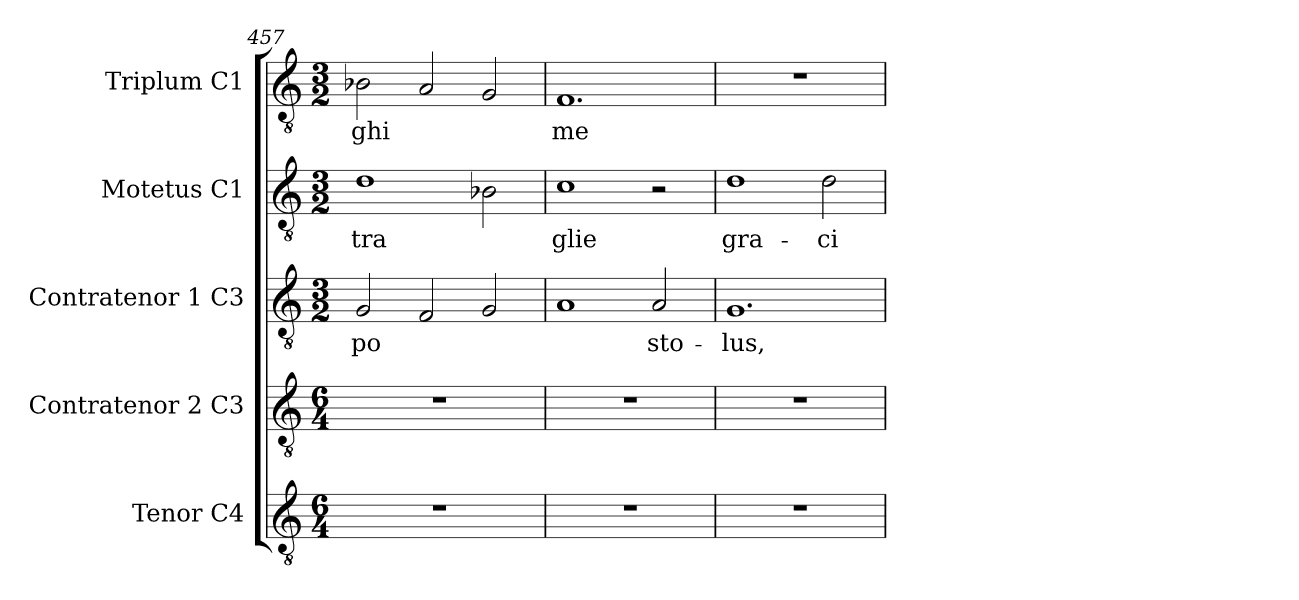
**kern	**kern	**kern	**text	**kern	**text	**kern	**text
*part5	*part4	*part3	*part3	*part2	*part2	*part1	*part1
*staff5	*staff4	*staff3	*staff3	*staff2	*staff2	*staff1	*staff1
*I"Tenor  C4	*I"Contratenor 2  C3	*I"Contratenor 1  C3	*	*I"Motetus  C1	*	*I"Triplum  C1	*
*I'T	*I'Ct2	*I'Ct1	*	*I'Mot	*	*I'Tr	*
*clefGv2	*clefGv2	*clefGv2	*	*clefGv2	*	*clefGv2	*
*k[]	*k[]	*k[]	*	*k[]	*	*k[]	*
*C:	*C:	*C:	*	*C:	*	*C:	*
*M6/4	*M6/4	*M3/2	*	*M3/2	*	*M3/2	*
=457	=457	=457	=457	=457	=457	=457	=457
!	!	!	!LO:LY:b:cj	!	!LO:LY:b:cj	!	!LO:LY:b:cj
1.r	1.r	2G/	-po-	1d	-tra-	2B-X\	-ghi
!	!	!	!LO:LY:b:cj	!	!	!	!LO:LY:b:cj
.	.	2F/	--	.	.	2A/	.
!	!	!	!LO:LY:b:cj	!	!LO:LY:b:cj	!	!LO:LY:b:cj
.	.	2G/	--	2B-\	--	2G/	.
=458	=458	=458	=458	=458	=458	=458	=458
!	!	!	!LO:LY:b:cj	!	!LO:LY:b:cj	!	!LO:LY:b:cj
1.r	1.r	1A	--	1c	-glie	1.F	me
!	!	!	!LO:LY:b:cj	!	!	!	!
.	.	2A/	-sto-	2r	.	.	.
=459	=459	=459	=459	=459	=459	=459	=459
!	!	!	!LO:LY:b:cj	!	!LO:LY:b:cj	!	!
1.r	1.r	1.G	-lus,	1d	gra-	1.r	.
!	!	!	!	!	!LO:LY:b:cj	!	!
.	.	.	.	2d\	-ci-	.	.
=	=	=	=	=	=	=	=
*-	*-	*-	*-	*-	*-	*-	*-
